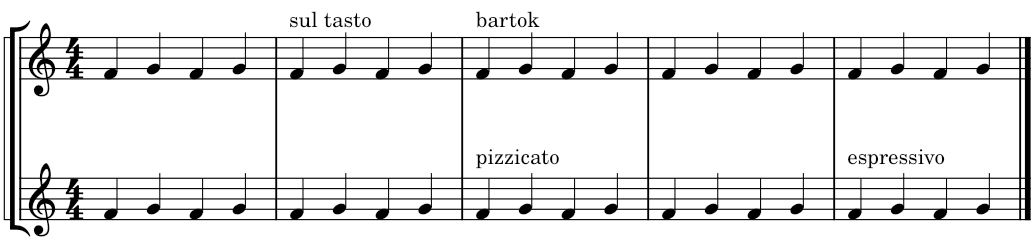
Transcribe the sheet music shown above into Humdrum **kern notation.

**kern	**kern
*part1	*part1
*staff2	*staff1
*I"Violin	*
*I'Vln.	*
*clefG2	*clefG2
*k[]	*k[]
*M4/4	*M4/4
=1	=1
4f/	4f/
4g/	4g/
4f/	4f/
4g/	4g/
=2	=2
!	!LO:TX:a:t=sul tasto
4f/	4f/
4g/	4g/
4f/	4f/
4g/	4g/
=3	=3
!	!LO:TX:a:t=bartok
!LO:TX:a:t=pizzicato	!
4f/	4f/
4g/	4g/
4f/	4f/
4g/	4g/
=4	=4
4f/	4f/
4g/	4g/
4f/	4f/
4g/	4g/
=5	=5
!LO:TX:a:t=espressivo	!
4f/	4f/
4g/	4g/
4f/	4f/
4g/	4g/
==	==
*-	*-
